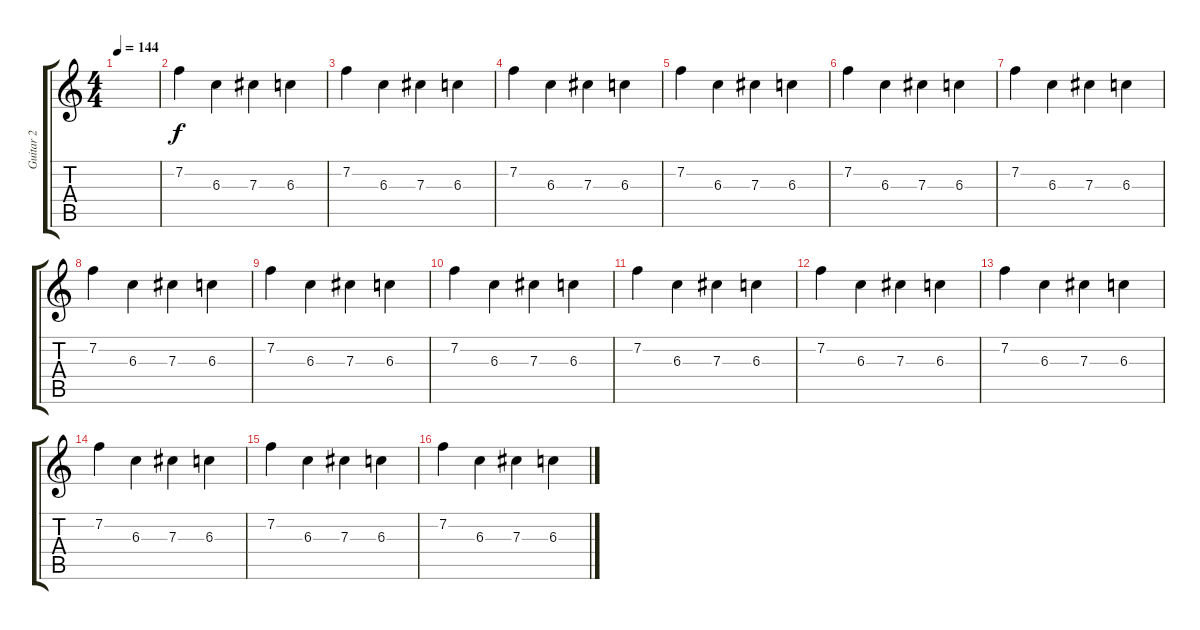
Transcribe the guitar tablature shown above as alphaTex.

\track ("Guitar 2" "Guitar 2") {instrument distortionguitar}
\staff {score tabs}
\tuning (Eb4 Bb3 Gb3 Db3 Ab2 Eb2) {hide}
\ts (4 4)
\tempo 144
\clef g2
\ks c
|
7.2.4 6.3.4 7.3.4 6.3.4 |
7.2.4 6.3.4 7.3.4 6.3.4 |
7.2.4 6.3.4 7.3.4 6.3.4 |
7.2.4 6.3.4 7.3.4 6.3.4 |
7.2.4 6.3.4 7.3.4 6.3.4 |
7.2.4 6.3.4 7.3.4 6.3.4 |
7.2.4 6.3.4 7.3.4 6.3.4 |
7.2.4 6.3.4 7.3.4 6.3.4 |
7.2.4 6.3.4 7.3.4 6.3.4 |
7.2.4 6.3.4 7.3.4 6.3.4 |
7.2.4 6.3.4 7.3.4 6.3.4 |
7.2.4 6.3.4 7.3.4 6.3.4 |
7.2.4 6.3.4 7.3.4 6.3.4 |
7.2.4 6.3.4 7.3.4 6.3.4 |
7.2.4 6.3.4 7.3.4 6.3.4
